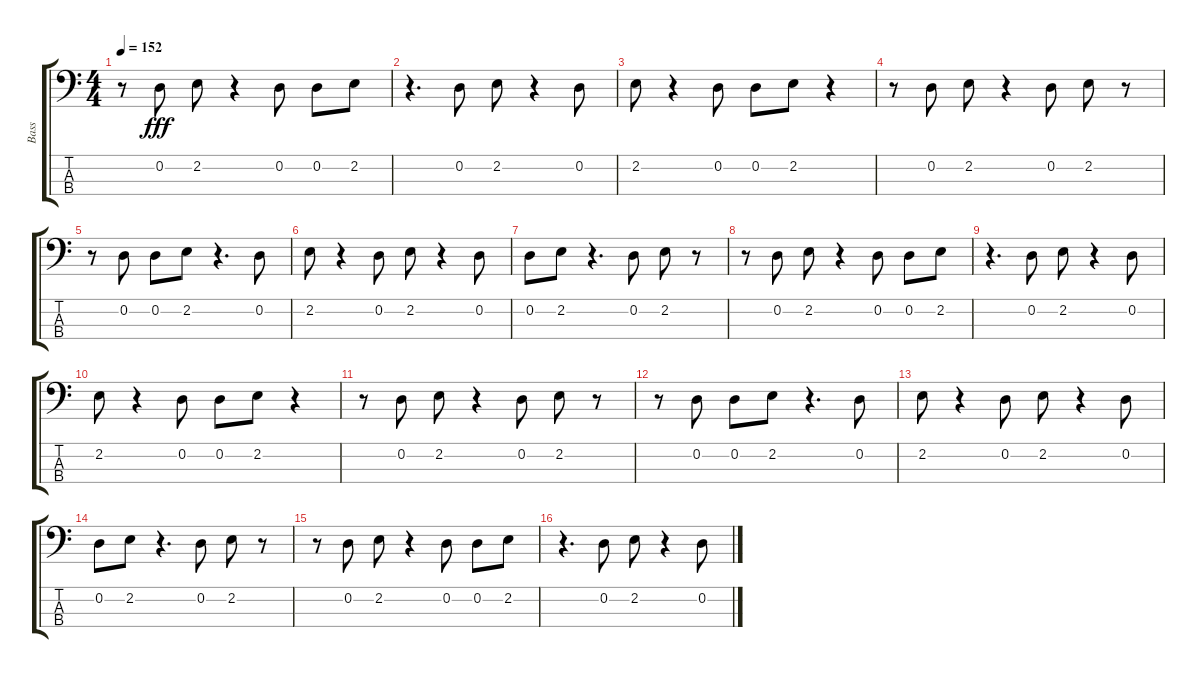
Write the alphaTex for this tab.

\track ("Bass" "Bass") {instrument electricbasspick}
\staff {score tabs}
\tuning (G2 D2 A1 E1) {hide}
\ts (4 4)
\tempo 152
\clef f4
\ks c
r.8{dy fff} 0.2.8 2.2.8 r.4 0.2.8 0.2.8 2.2.8 |
r.4{d} 0.2.8 2.2.8 r.4 0.2.8 |
2.2.8 r.4 0.2.8 0.2.8 2.2.8 r.4 |
r.8 0.2.8 2.2.8 r.4 0.2.8 2.2.8 r.8 |
r.8 0.2.8 0.2.8 2.2.8 r.4{d} 0.2.8 |
2.2.8 r.4 0.2.8 2.2.8 r.4 0.2.8 |
0.2.8 2.2.8 r.4{d} 0.2.8 2.2.8 r.8 |
r.8 0.2.8 2.2.8 r.4 0.2.8 0.2.8 2.2.8 |
r.4{d} 0.2.8 2.2.8 r.4 0.2.8 |
2.2.8 r.4 0.2.8 0.2.8 2.2.8 r.4 |
r.8 0.2.8 2.2.8 r.4 0.2.8 2.2.8 r.8 |
r.8 0.2.8 0.2.8 2.2.8 r.4{d} 0.2.8 |
2.2.8 r.4 0.2.8 2.2.8 r.4 0.2.8 |
0.2.8 2.2.8 r.4{d} 0.2.8 2.2.8 r.8 |
r.8 0.2.8 2.2.8 r.4 0.2.8 0.2.8 2.2.8 |
r.4{d} 0.2.8 2.2.8 r.4 0.2.8
